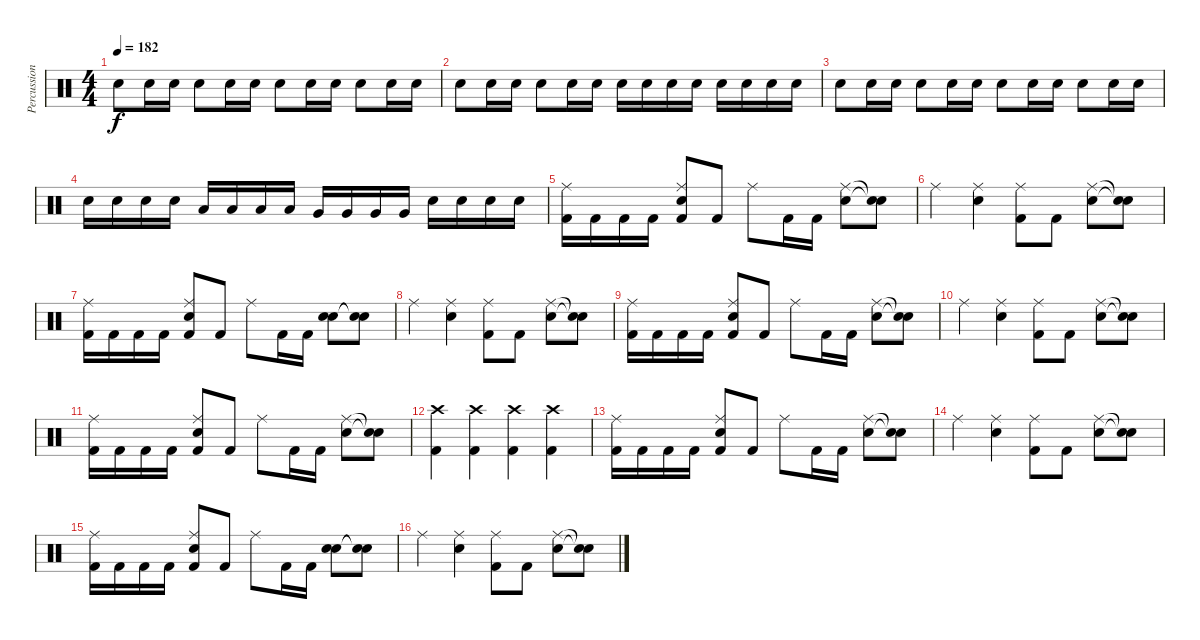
\track ("Percussion" "Percussion") {instrument percussion}
\staff {score}
\articulation defaults
\ts (4 4)
\tempo 182
\clef neutral
\ks c "Electric Snare (hit)".8{dy f} "Electric Snare (hit)".16 "Electric Snare (hit)".16 "Electric Snare (hit)".8 "Electric Snare (hit)".16 "Electric Snare (hit)".16 "Electric Snare (hit)".8 "Electric Snare (hit)".16 "Electric Snare (hit)".16 "Electric Snare (hit)".8 "Electric Snare (hit)".16 "Electric Snare (hit)".16
|
"Electric Snare (hit)".8 "Electric Snare (hit)".16 "Electric Snare (hit)".16 "Electric Snare (hit)".8 "Electric Snare (hit)".16 "Electric Snare (hit)".16 "Electric Snare (hit)".16 "Electric Snare (hit)".16 "Electric Snare (hit)".16 "Electric Snare (hit)".16 "Electric Snare (hit)".16 "Electric Snare (hit)".16 "Electric Snare (hit)".16 "Electric Snare (hit)".16 |
"Electric Snare (hit)".8 "Electric Snare (hit)".16 "Electric Snare (hit)".16 "Electric Snare (hit)".8 "Electric Snare (hit)".16 "Electric Snare (hit)".16 "Electric Snare (hit)".8 "Electric Snare (hit)".16 "Electric Snare (hit)".16 "Electric Snare (hit)".8 "Electric Snare (hit)".16 "Electric Snare (hit)".16 |
"Electric Snare (hit)".16 "Electric Snare (hit)".16 "Electric Snare (hit)".16 "Electric Snare (hit)".16 "Low Tom (hit)".16 "Low Tom (hit)".16 "Low Tom (hit)".16 "Low Tom (hit)".16 "Very Low Tom (hit)".16 "Very Low Tom (hit)".16 "Very Low Tom (hit)".16 "Very Low Tom (hit)".16 "Electric Snare (hit)".16 "Electric Snare (hit)".16 "Electric Snare (hit)".16 "Electric Snare (hit)".16 |
("Ride (middle)" "Kick (hit) 2").16 "Kick (hit) 2".16 "Kick (hit) 2".16 "Kick (hit) 2".16 ("Ride (middle)" "Electric Snare (hit)" "Kick (hit) 2").8 "Kick (hit) 2".8 "Ride (middle)".8 "Kick (hit) 2".16 "Kick (hit) 2".16 ("Ride (middle)" "Electric Snare (hit)").8 ("Snare (hit)"{t} "Snare (hit)"{t}).8 |
"Ride (middle)".4 ("Ride (middle)" "Electric Snare (hit)").4 ("Ride (middle)" "Kick (hit) 2").8 "Kick (hit) 2".8 ("Ride (middle)" "Electric Snare (hit)").8 ("Snare (hit)"{t} "Snare (hit)"{t}).8 |
("Ride (middle)" "Kick (hit) 2").16 "Kick (hit) 2".16 "Kick (hit) 2".16 "Kick (hit) 2".16 ("Ride (middle)" "Electric Snare (hit)" "Kick (hit) 2").8 "Kick (hit) 2".8 "Ride (middle)".8 "Kick (hit) 2".16 "Kick (hit) 2".16 ("Snare (hit)" "Electric Snare (hit)").8 ("Snare (hit)"{t} "Snare (hit)"{t}).8 |
"Ride (middle)".4 ("Ride (middle)" "Electric Snare (hit)").4 ("Ride (middle)" "Kick (hit) 2").8 "Kick (hit) 2".8 ("Ride (middle)" "Electric Snare (hit)").8 ("Snare (hit)"{t} "Snare (hit)"{t}).8 |
("Ride (middle)" "Kick (hit) 2").16 "Kick (hit) 2".16 "Kick (hit) 2".16 "Kick (hit) 2".16 ("Ride (middle)" "Electric Snare (hit)" "Kick (hit) 2").8 "Kick (hit) 2".8 "Ride (middle)".8 "Kick (hit) 2".16 "Kick (hit) 2".16 ("Ride (middle)" "Electric Snare (hit)").8 ("Snare (hit)"{t} "Snare (hit)"{t}).8 |
"Ride (middle)".4 ("Ride (middle)" "Electric Snare (hit)").4 ("Ride (middle)" "Kick (hit) 2").8 "Kick (hit) 2".8 ("Ride (middle)" "Electric Snare (hit)").8 ("Snare (hit)"{t} "Snare (hit)"{t}).8 |
("Ride (middle)" "Kick (hit) 2").16 "Kick (hit) 2".16 "Kick (hit) 2".16 "Kick (hit) 2".16 ("Ride (middle)" "Electric Snare (hit)" "Kick (hit) 2").8 "Kick (hit) 2".8 "Ride (middle)".8 "Kick (hit) 2".16 "Kick (hit) 2".16 ("Ride (middle)" "Electric Snare (hit)").8 ("Snare (hit)"{t} "Snare (hit)"{t}).8 |
("Crash high (hit)" "Kick (hit) 2").4 ("Crash high (hit)" "Kick (hit) 2").4 ("Crash high (hit)" "Kick (hit) 2").4 ("Crash high (hit)" "Kick (hit) 2").4 |
("Ride (middle)" "Kick (hit) 2").16 "Kick (hit) 2".16 "Kick (hit) 2".16 "Kick (hit) 2".16 ("Ride (middle)" "Electric Snare (hit)" "Kick (hit) 2").8 "Kick (hit) 2".8 "Ride (middle)".8 "Kick (hit) 2".16 "Kick (hit) 2".16 ("Ride (middle)" "Electric Snare (hit)").8 ("Snare (hit)"{t} "Snare (hit)"{t}).8 |
"Ride (middle)".4 ("Ride (middle)" "Electric Snare (hit)").4 ("Ride (middle)" "Kick (hit) 2").8 "Kick (hit) 2".8 ("Ride (middle)" "Electric Snare (hit)").8 ("Snare (hit)"{t} "Snare (hit)"{t}).8 |
("Ride (middle)" "Kick (hit) 2").16 "Kick (hit) 2".16 "Kick (hit) 2".16 "Kick (hit) 2".16 ("Ride (middle)" "Electric Snare (hit)" "Kick (hit) 2").8 "Kick (hit) 2".8 "Ride (middle)".8 "Kick (hit) 2".16 "Kick (hit) 2".16 ("Snare (hit)" "Electric Snare (hit)").8 ("Snare (hit)"{t} "Snare (hit)"{t}).8 |
"Ride (middle)".4 ("Ride (middle)" "Electric Snare (hit)").4 ("Ride (middle)" "Kick (hit) 2").8 "Kick (hit) 2".8 ("Ride (middle)" "Electric Snare (hit)").8 ("Snare (hit)"{t} "Snare (hit)"{t}).8
